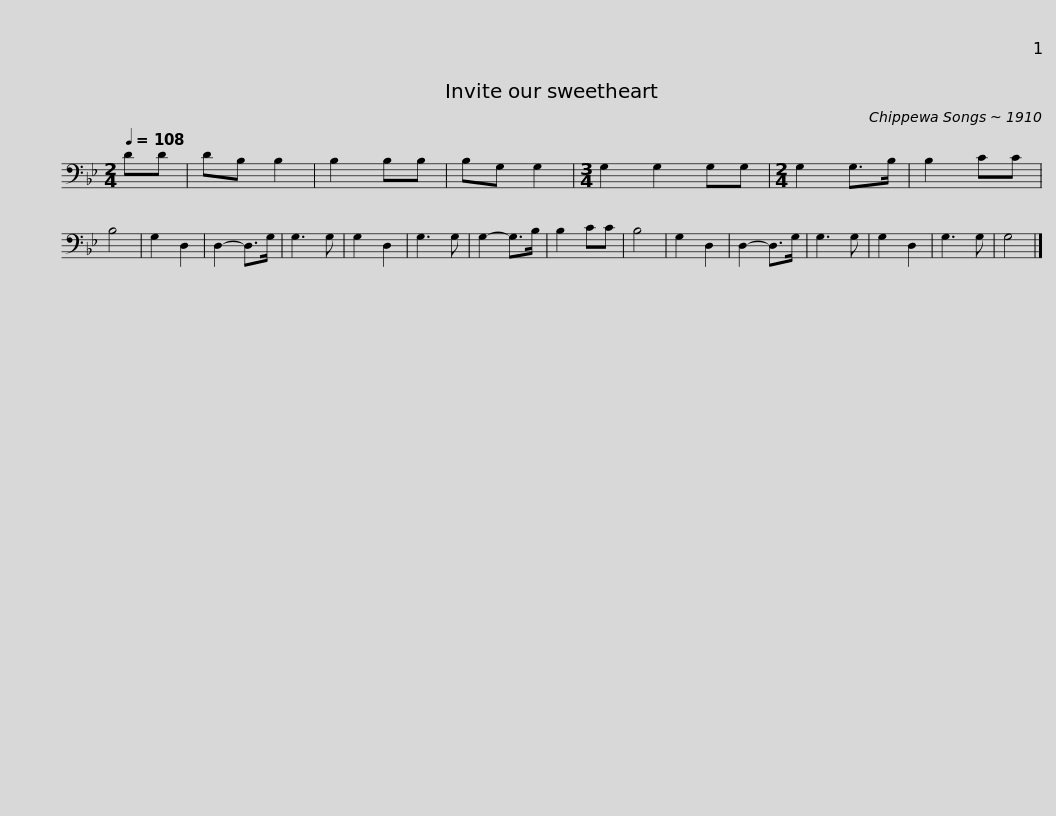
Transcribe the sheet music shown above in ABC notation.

X:1
L:1/8
Q:1/4=108
M:2/4
I:linebreak $
K:Bb
V:1 bass
V:1
 DD | DB, B,2 | B,2 B,B, | B,G, G,2 |[M:3/4] G,2 G,2 G,G, | %5
[M:2/4] G,2 G,>B, | B,2 CC | B,4 | G,2 D,2 | D,2- D,>G, | %10
 G,3 G, | G,2 D,2 | G,3 G, |$ G,2- G,>B, | B,2 CC | %15
 B,4 | G,2 D,2 | D,2- D,>G, | G,3 G, | G,2 D,2 | %20
 G,3 G, | G,4 |] %22
